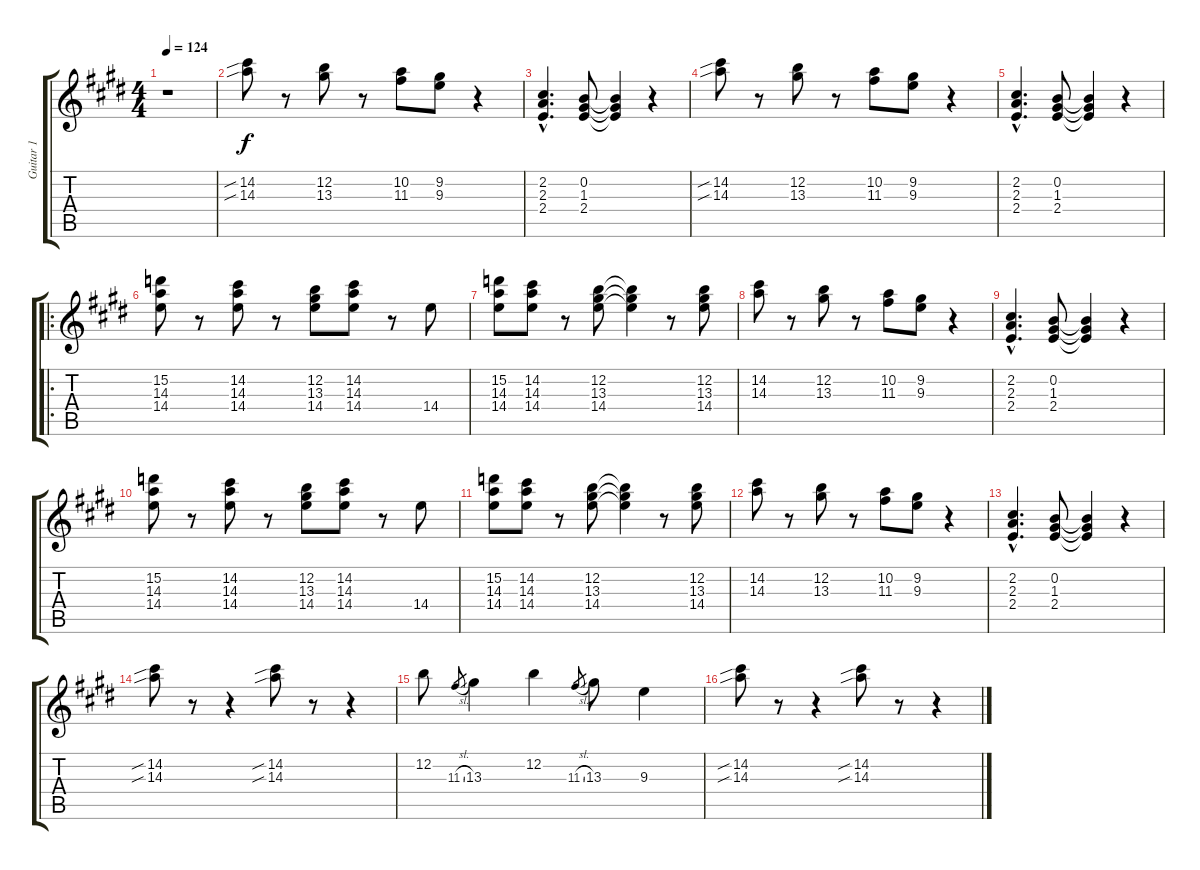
\track ("Guitar 1" "Guitar 1") {instrument overdrivenguitar}
\staff {score tabs}
\tuning (E4 B3 G3 D3 A2 E2) {hide}
\ts (4 4)
\tempo 124
\clef g2
\ks e
r.1{dy f instrument overdrivenguitar} |
(14.2{sib} 14.3{sib}).8 r.8 (12.2 13.3).8 r.8 (10.2 11.3).8 (9.2 9.3).8 r.4 |
(2.2{hac} 2.3{hac} 2.4{hac}).4{d} (0.2 1.3 2.4).8 (0.2{t} 1.3{t} 2.4{t}).4 r.4 |
(14.2{sib} 14.3{sib}).8 r.8 (12.2 13.3).8 r.8 (10.2 11.3).8 (9.2 9.3).8 r.4 |
(2.2{hac} 2.3{hac} 2.4{hac}).4{d} (0.2 1.3 2.4).8 (0.2{t} 1.3{t} 2.4{t}).4 r.4 |
\ro
(15.2 14.3 14.4).8 r.8 (14.2 14.3 14.4).8 r.8 (12.2 13.3 14.4).8 (14.2 14.3 14.4).8 r.8 14.4.8 |
(15.2 14.3 14.4).8 (14.2 14.3 14.4).8 r.8 (12.2 13.3 14.4).8 (12.2{t} 13.3{t} 14.4{t}).4 r.8 (12.2 13.3 14.4).8 |
(14.2 14.3).8 r.8 (12.2 13.3).8 r.8 (10.2 11.3).8 (9.2 9.3).8 r.4 |
(2.2{hac} 2.3{hac} 2.4{hac}).4{d} (0.2 1.3 2.4).8 (0.2{t} 1.3{t} 2.4{t}).4 r.4 |
(15.2 14.3 14.4).8 r.8 (14.2 14.3 14.4).8 r.8 (12.2 13.3 14.4).8 (14.2 14.3 14.4).8 r.8 14.4.8 |
(15.2 14.3 14.4).8 (14.2 14.3 14.4).8 r.8 (12.2 13.3 14.4).8 (12.2{t} 13.3{t} 14.4{t}).4 r.8 (12.2 13.3 14.4).8 |
(14.2 14.3).8 r.8 (12.2 13.3).8 r.8 (10.2 11.3).8 (9.2 9.3).8 r.4 |
(2.2{hac} 2.3{hac} 2.4{hac}).4{d} (0.2 1.3 2.4).8 (0.2{t} 1.3{t} 2.4{t}).4 r.4 |
(14.2{sib} 14.3{sib}).8 r.8 r.4 (14.2{sib} 14.3{sib}).8 r.8 r.4 |
12.2.8 11.3{sl}.8{gr} 13.3.4 12.2.4 11.3{sl}.8{gr} 13.3.8 9.3.4 |
(14.2{sib} 14.3{sib}).8 r.8 r.4 (14.2{sib} 14.3{sib}).8 r.8 r.4
